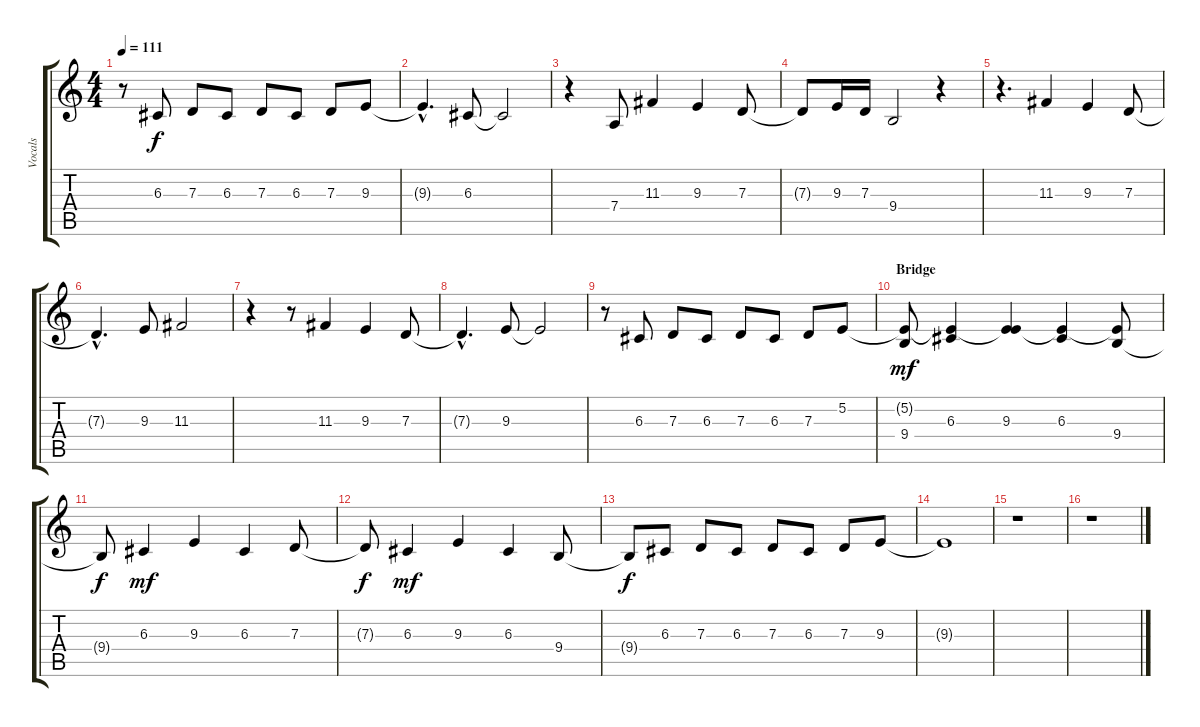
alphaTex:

\track ("Vocals" "Vocals") {instrument tenorsax}
\staff {score tabs}
\tuning (E4 B3 G3 D3 A2 E2) {hide}
\ts (4 4)
\tempo 111
\clef g2
\ks c
r.8{dy f} 6.3.8 7.3.8 6.3.8 7.3.8 6.3.8 7.3.8 9.3.8 |
9.3{hac t}.4{d} 6.3.8 6.3{t}.2 |
r.4 7.4.8 11.3.4 9.3.4 7.3.8 |
7.3{t}.8 9.3.16 7.3.16 9.4.2 r.4 |
r.4{d} 11.3.4 9.3.4 7.3.8 |
7.3{hac t}.4{d} 9.3.8 11.3.2 |
r.4 r.8 11.3.4 9.3.4 7.3.8 |
7.3{hac t}.4{d} 9.3.8 9.3{t}.2 |
r.8 6.3.8 7.3.8 6.3.8 7.3.8 6.3.8 7.3.8 5.2.8 |
\section ("" "Bridge")
(5.2{t} 9.4).8{dy mf} (5.2{t} 6.3).4 (5.2{t} 9.3).4 (5.2{t} 6.3).4 (5.2{t} 9.4).8 |
9.4{t}.8{dy f} 6.3.4{dy mf} 9.3.4 6.3.4 7.3.8 |
7.3{t}.8{dy f} 6.3.4{dy mf} 9.3.4 6.3.4 9.4.8 |
9.4{t}.8{dy f} 6.3.8 7.3.8 6.3.8 7.3.8 6.3.8 7.3.8 9.3.8 |
9.3{t}.1 |
r.1 |
r.1
